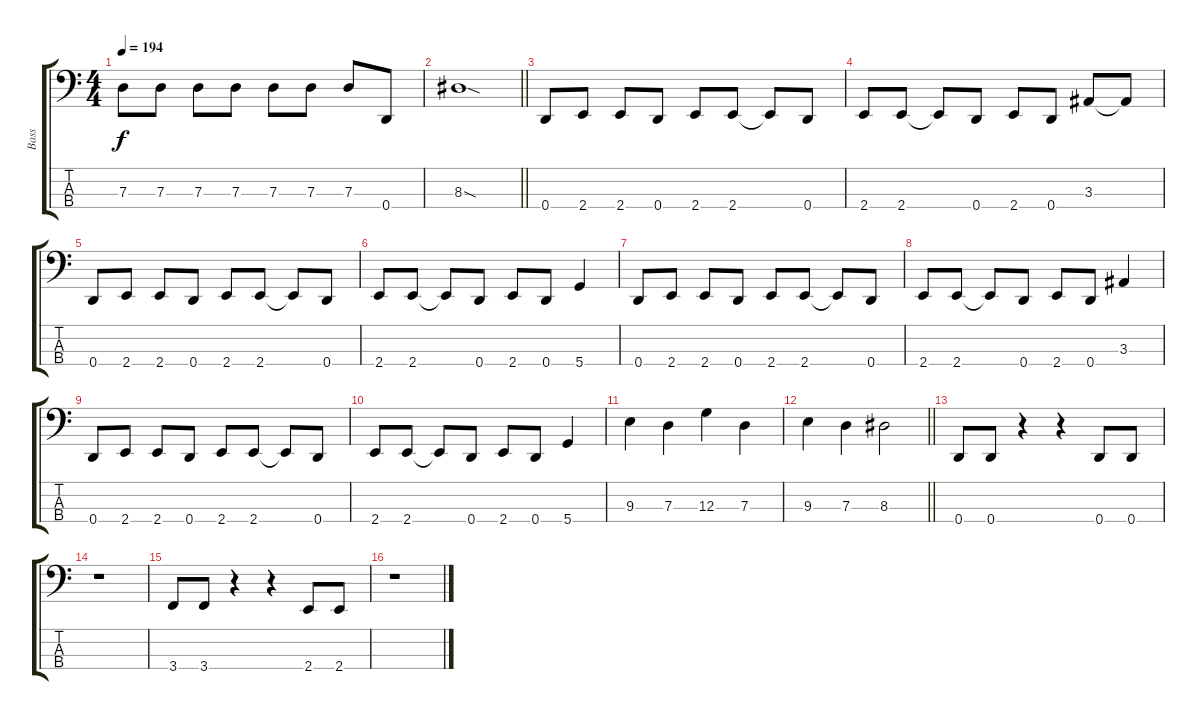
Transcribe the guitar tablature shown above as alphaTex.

\track ("Bass" "Bass") {instrument electricbasspick}
\staff {score tabs}
\tuning (F2 C2 G1 D1) {hide}
\ts (4 4)
\tempo 194
\clef f4
\ks c
7.3.8{dy f} 7.3.8 7.3.8 7.3.8 7.3.8 7.3.8 7.3.8 0.4.8 |
\barLineRight lightlight
8.3{sod}.1 |
0.4.8 2.4.8 2.4.8 0.4.8 2.4.8 2.4.8 2.4{t}.8 0.4.8 |
2.4.8 2.4.8 2.4{t}.8 0.4.8 2.4.8 0.4.8 3.3.8 3.3{t}.8 |
0.4.8 2.4.8 2.4.8 0.4.8 2.4.8 2.4.8 2.4{t}.8 0.4.8 |
2.4.8 2.4.8 2.4{t}.8 0.4.8 2.4.8 0.4.8 5.4.4 |
0.4.8 2.4.8 2.4.8 0.4.8 2.4.8 2.4.8 2.4{t}.8 0.4.8 |
2.4.8 2.4.8 2.4{t}.8 0.4.8 2.4.8 0.4.8 3.3.4 |
0.4.8 2.4.8 2.4.8 0.4.8 2.4.8 2.4.8 2.4{t}.8 0.4.8 |
2.4.8 2.4.8 2.4{t}.8 0.4.8 2.4.8 0.4.8 5.4.4 |
9.3.4 7.3.4 12.3.4 7.3.4 |
\barLineRight lightlight
9.3.4 7.3.4 8.3.2 |
0.4.8 0.4.8 r.4 r.4 0.4.8 0.4.8 |
r.1 |
3.4.8 3.4.8 r.4 r.4 2.4.8 2.4.8 |
r.1
